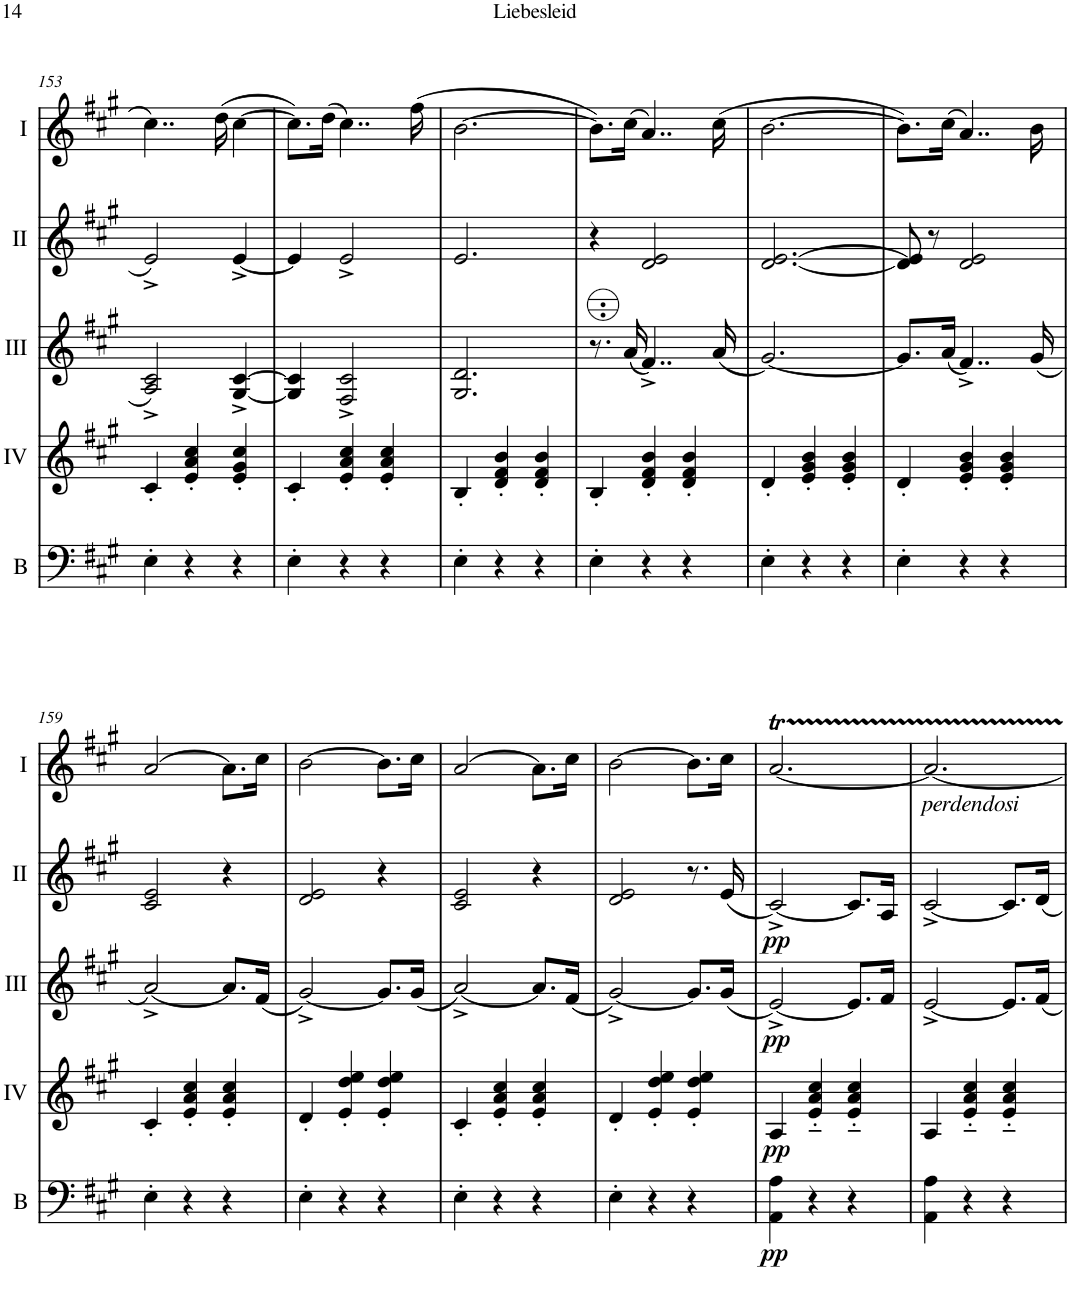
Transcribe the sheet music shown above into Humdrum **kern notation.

**kern	**dynam	**kern	**dynam	**kern	**dynam	**kern	**dynam	**kern
*part5	*part5	*part4	*part4	*part3	*part3	*part2	*part2	*part1
*staff5	*staff5	*staff4	*staff4	*staff3	*staff3	*staff2	*staff2	*staff1
*I"Bass	*	*I"Acc. 4	*	*I"Acc. 3	*	*I"Acc. 2	*	*I"Acc. 1
*I'B	*	*	*	*	*	*	*	*
!!LO:PB:g=z
*clefF4	*	*clefG2	*	*clefG2	*	*clefG2	*	*clefG2
*Trd7c12	*	*Trd7c12	*	*	*	*	*	*
*k[f#c#g#]	*	*k[f#c#g#]	*	*k[f#c#g#]	*	*k[f#c#g#]	*	*k[f#c#g#]
*M3/4	*	*M3/4	*	*M3/4	*	*M3/4	*	*M3/4
=153	=153	=153	=153	=153	=153	=153	=153	=153
4E'\	.	4c#'/	.	2A/^ 2c#/^	.	2e^/	.	4..cc#\
4r	.	4e/' 4a/' 4cc#/'	.	.	.	.	.	.
.	.	.	.	.	.	.	.	(16dd\
4r	.	4e/' 4g#/' 4cc#/'	.	[4G#/^ [4c#/^	.	[4e^/	.	[4cc#\
=154	=154	=154	=154	=154	=154	=154	=154	=154
4E'\	.	4c#'/	.	4G#/] 4c#/]	.	4e/]	.	8.cc#\L])
.	.	.	.	.	.	.	.	(16dd\Jk
4r	.	4e/' 4a/' 4cc#/'	.	2F#/^ 2c#/^	.	2e^/	.	4..cc#\)
4r	.	4e/' 4a/' 4cc#/'	.	.	.	.	.	.
.	.	.	.	.	.	.	.	(16ff#\
=155	=155	=155	=155	=155	=155	=155	=155	=155
4E'\	.	4B'/	.	2.G#/ 2.d/	.	2.e/	.	[2.b\
4r	.	4d/' 4f#/' 4b/'	.	.	.	.	.	.
4r	.	4d/' 4f#/' 4b/'	.	.	.	.	.	.
=156	=156	=156	=156	=156	=156	=156	=156	=156
4E'\	.	4B'/	.	8.r	.	4r	.	8.b\L])
.	.	.	.	(16A/	.	.	.	(16cc#\Jk
4r	.	4d/' 4f#/' 4b/'	.	4..F#^/)	.	2d/ 2e/	.	4..a/)
4r	.	4d/' 4f#/' 4b/'	.	.	.	.	.	.
.	.	.	.	(16A/	.	.	.	(16cc#\
=157	=157	=157	=157	=157	=157	=157	=157	=157
4E'\	.	4d'/	.	[2.G#/)	.	[2.d/ [2.e/	.	[2.b\
4r	.	4e/' 4g#/' 4b/'	.	.	.	.	.	.
4r	.	4e/' 4g#/' 4b/'	.	.	.	.	.	.
=158	=158	=158	=158	=158	=158	=158	=158	=158
4E'\	.	4d'/	.	8.G#/L]	.	8d/] 8e/]	.	8.b\L])
.	.	.	.	.	.	8r	.	.
.	.	.	.	(16A/Jk	.	.	.	(16cc#\Jk
4r	.	4e/' 4g#/' 4b/'	.	4..F#^/)	.	2d/ 2e/	.	4..a/)
4r	.	4e/' 4g#/' 4b/'	.	.	.	.	.	.
.	.	.	.	(16G#/	.	.	.	16b\
!!LO:LB:g=z
=159	=159	=159	=159	=159	=159	=159	=159	=159
4E'\	.	4c#'/	.	[2A^/)	.	2c#/ 2e/	.	[2a/
4r	.	4e/' 4a/' 4cc#/'	.	.	.	.	.	.
4r	.	4e/' 4a/' 4cc#/'	.	8.A/L]	.	4r	.	8.a\L]
.	.	.	.	(16F#/Jk	.	.	.	16cc#\Jk
=160	=160	=160	=160	=160	=160	=160	=160	=160
4E'\	.	4d'/	.	[2G#^/)	.	2d/ 2e/	.	[2b\
4r	.	4e/' 4dd/' 4ee/'	.	.	.	.	.	.
4r	.	4e/' 4dd/' 4ee/'	.	8.G#/L]	.	4r	.	8.b\L]
.	.	.	.	(16G#/Jk	.	.	.	16cc#\Jk
=161	=161	=161	=161	=161	=161	=161	=161	=161
4E'\	.	4c#'/	.	[2A^/)	.	2c#/ 2e/	.	[2a/
4r	.	4e/' 4a/' 4cc#/'	.	.	.	.	.	.
4r	.	4e/' 4a/' 4cc#/'	.	8.A/L]	.	4r	.	8.a\L]
.	.	.	.	(16F#/Jk	.	.	.	16cc#\Jk
=162	=162	=162	=162	=162	=162	=162	=162	=162
4E'\	.	4d'/	.	[2G#^/)	.	2d/ 2e/	.	[2b\
4r	.	4e/' 4dd/' 4ee/'	.	.	.	.	.	.
4r	.	4e/' 4dd/' 4ee/'	.	8.G#/L]	.	8.r	.	8.b\L]
.	.	.	.	(16G#/Jk	.	(16e/	.	16cc#\Jk
=163	=163	=163	=163	=163	=163	=163	=163	=163
!	!LO:DY:b	!	!LO:DY:b	!	!LO:DY:b	!	!LO:DY:b	!
4AA\ 4A\	pp	4A/	pp	[2E^/)	pp	[2c#^/)	pp	[2.aT/
4r	.	4e/'~ 4a/'~ 4cc#/'~	.	.	.	.	.	.
4r	.	4e/'~ 4a/'~ 4cc#/'~	.	8.E/L]	.	8.c#/L]	.	.
.	.	.	.	16F#/Jk	.	16A/Jk	.	.
=164	=164	=164	=164	=164	=164	=164	=164	=164
!	!	!	!	!	!	!	!	!LO:TX:b:i:t=perdendosi
4AA\ 4A\	.	4A/	.	[2E^/	.	[2c#^/	.	2.a/_
4r	.	4e/'~ 4a/'~ 4cc#/'~	.	.	.	.	.	.
4r	.	4e/'~ 4a/'~ 4cc#/'~	.	8.E/L]	.	8.c#/L]	.	.
.	.	.	.	16F#/Jk	.	16d/Jk	.	.
=	=	=	=	=	=	=	=	=
*-	*-	*-	*-	*-	*-	*-	*-	*-
